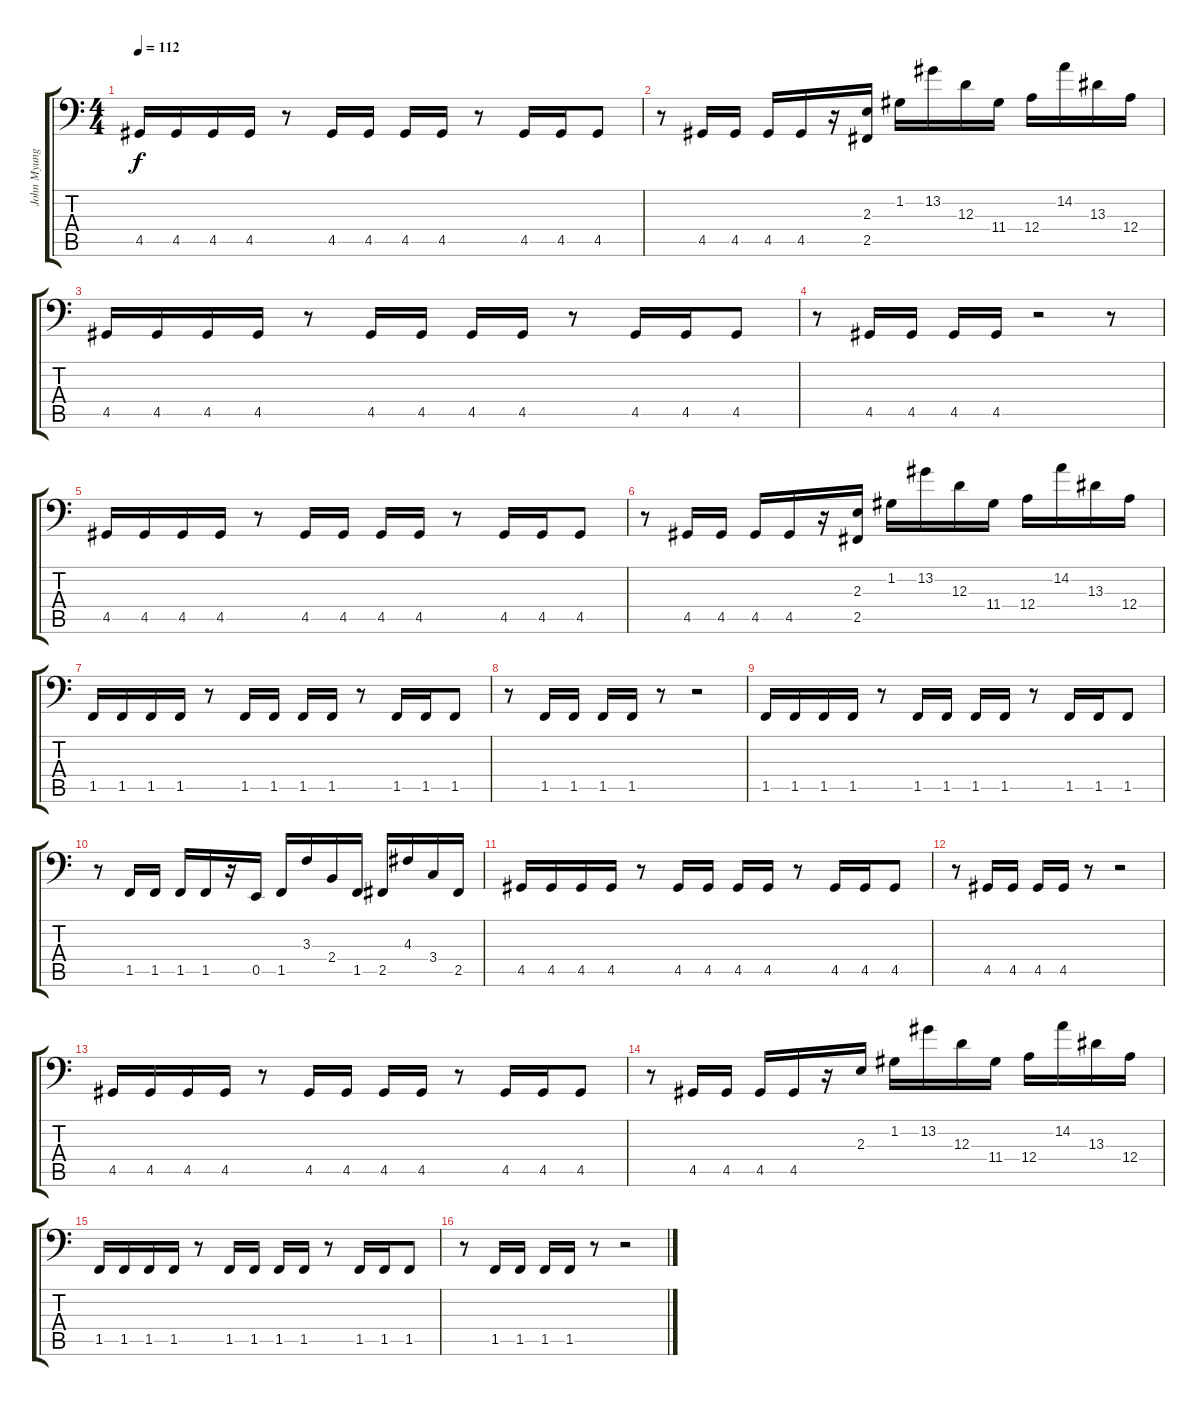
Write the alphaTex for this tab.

\track ("John Myung - 6 Strings Bass" "John Myung") {instrument electricbassfinger}
\staff {score tabs}
\tuning (C3 G2 D2 A1 E1 B0) {hide}
\ts (4 4)
\tempo 112
\clef f4
\ks c
4.5.16{dy f instrument electricbassfinger} 4.5.16 4.5.16 4.5.16 r.8 4.5.16 4.5.16 4.5.16 4.5.16 r.8 4.5.16 4.5.16 4.5.8 |
r.8 4.5.16 4.5.16 4.5.16 4.5.16 r.16 (2.3 2.5).16 1.2.16 13.2.16 12.3.16 11.4.16 12.4.16 14.2.16 13.3.16 12.4.16 |
4.5.16 4.5.16 4.5.16 4.5.16 r.8 4.5.16 4.5.16 4.5.16 4.5.16 r.8 4.5.16 4.5.16 4.5.8 |
r.8 4.5.16 4.5.16 4.5.16 4.5.16 r.2 r.8 |
4.5.16 4.5.16 4.5.16 4.5.16 r.8 4.5.16 4.5.16 4.5.16 4.5.16 r.8 4.5.16 4.5.16 4.5.8 |
r.8 4.5.16 4.5.16 4.5.16 4.5.16 r.16 (2.3 2.5).16 1.2.16 13.2.16 12.3.16 11.4.16 12.4.16 14.2.16 13.3.16 12.4.16 |
1.5.16 1.5.16 1.5.16 1.5.16 r.8 1.5.16 1.5.16 1.5.16 1.5.16 r.8 1.5.16 1.5.16 1.5.8 |
r.8 1.5.16 1.5.16 1.5.16 1.5.16 r.8 r.2 |
1.5.16 1.5.16 1.5.16 1.5.16 r.8 1.5.16 1.5.16 1.5.16 1.5.16 r.8 1.5.16 1.5.16 1.5.8 |
r.8 1.5.16 1.5.16 1.5.16 1.5.16 r.16 0.5.16 1.5.16 3.3.16 2.4.16 1.5.16 2.5.16 4.3.16 3.4.16 2.5.16 |
4.5.16 4.5.16 4.5.16 4.5.16 r.8 4.5.16 4.5.16 4.5.16 4.5.16 r.8 4.5.16 4.5.16 4.5.8 |
r.8 4.5.16 4.5.16 4.5.16 4.5.16 r.8 r.2 |
4.5.16 4.5.16 4.5.16 4.5.16 r.8 4.5.16 4.5.16 4.5.16 4.5.16 r.8 4.5.16 4.5.16 4.5.8 |
r.8 4.5.16 4.5.16 4.5.16 4.5.16 r.16 2.3.16 1.2.16 13.2.16 12.3.16 11.4.16 12.4.16 14.2.16 13.3.16 12.4.16 |
1.5.16 1.5.16 1.5.16 1.5.16 r.8 1.5.16 1.5.16 1.5.16 1.5.16 r.8 1.5.16 1.5.16 1.5.8 |
r.8 1.5.16 1.5.16 1.5.16 1.5.16 r.8 r.2
